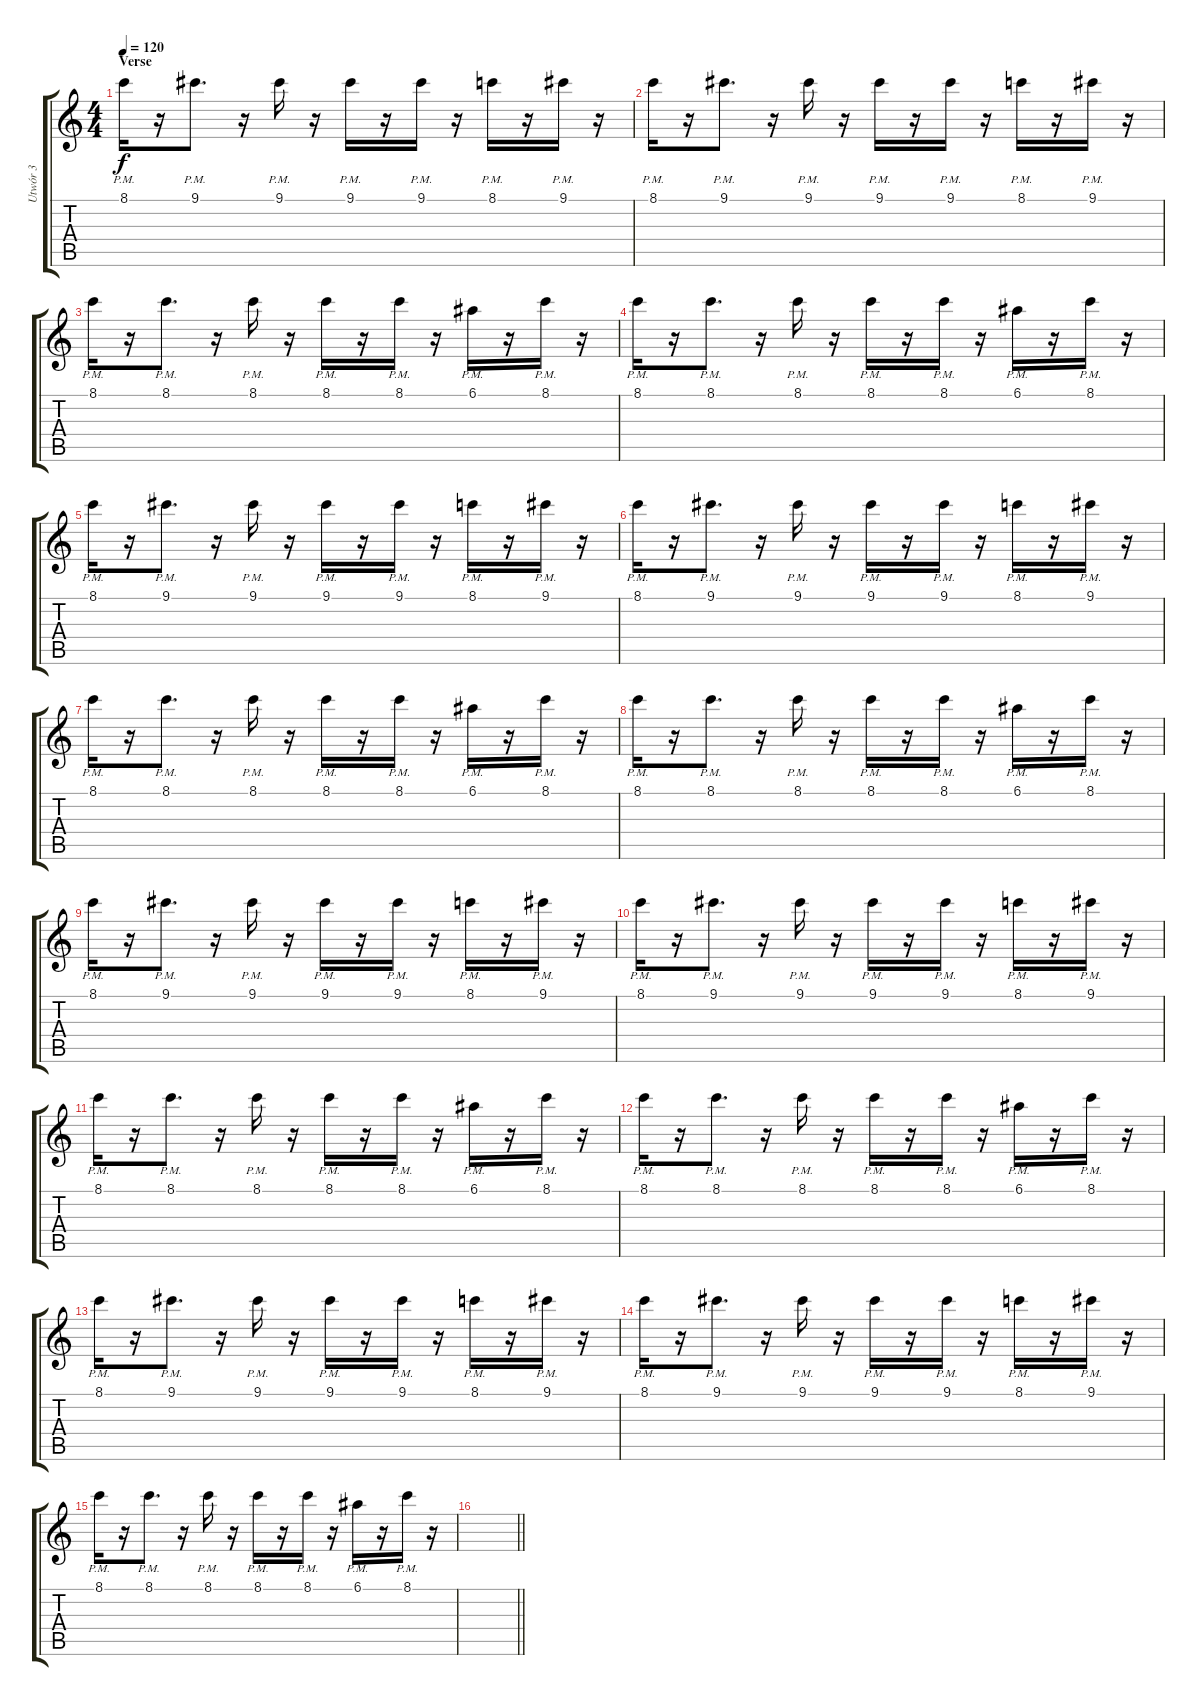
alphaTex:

\track ("Utwór 3" "Utwór 3") {instrument electricguitarclean}
\staff {score tabs}
\tuning (E4 B3 G3 D3 A2 E2) {hide}
\ts (4 4)
\section ("" "Verse")
\tempo 120
\clef g2
\ks c
8.1{pm}.16{dy f} r.16 9.1{pm}.8{d} r.16 9.1{pm}.16 r.16 9.1{pm}.16 r.16 9.1{pm}.16 r.16 8.1{pm}.16 r.16 9.1{pm}.16 r.16 |
8.1{pm}.16 r.16 9.1{pm}.8{d} r.16 9.1{pm}.16 r.16 9.1{pm}.16 r.16 9.1{pm}.16 r.16 8.1{pm}.16 r.16 9.1{pm}.16 r.16 |
8.1{pm}.16 r.16 8.1{pm}.8{d} r.16 8.1{pm}.16 r.16 8.1{pm}.16 r.16 8.1{pm}.16 r.16 6.1{pm}.16 r.16 8.1{pm}.16 r.16 |
8.1{pm}.16 r.16 8.1{pm}.8{d} r.16 8.1{pm}.16 r.16 8.1{pm}.16 r.16 8.1{pm}.16 r.16 6.1{pm}.16 r.16 8.1{pm}.16 r.16 |
8.1{pm}.16 r.16 9.1{pm}.8{d} r.16 9.1{pm}.16 r.16 9.1{pm}.16 r.16 9.1{pm}.16 r.16 8.1{pm}.16 r.16 9.1{pm}.16 r.16 |
8.1{pm}.16 r.16 9.1{pm}.8{d} r.16 9.1{pm}.16 r.16 9.1{pm}.16 r.16 9.1{pm}.16 r.16 8.1{pm}.16 r.16 9.1{pm}.16 r.16 |
8.1{pm}.16 r.16 8.1{pm}.8{d} r.16 8.1{pm}.16 r.16 8.1{pm}.16 r.16 8.1{pm}.16 r.16 6.1{pm}.16 r.16 8.1{pm}.16 r.16 |
8.1{pm}.16 r.16 8.1{pm}.8{d} r.16 8.1{pm}.16 r.16 8.1{pm}.16 r.16 8.1{pm}.16 r.16 6.1{pm}.16 r.16 8.1{pm}.16 r.16 |
8.1{pm}.16 r.16 9.1{pm}.8{d} r.16 9.1{pm}.16 r.16 9.1{pm}.16 r.16 9.1{pm}.16 r.16 8.1{pm}.16 r.16 9.1{pm}.16 r.16 |
8.1{pm}.16 r.16 9.1{pm}.8{d} r.16 9.1{pm}.16 r.16 9.1{pm}.16 r.16 9.1{pm}.16 r.16 8.1{pm}.16 r.16 9.1{pm}.16 r.16 |
8.1{pm}.16 r.16 8.1{pm}.8{d} r.16 8.1{pm}.16 r.16 8.1{pm}.16 r.16 8.1{pm}.16 r.16 6.1{pm}.16 r.16 8.1{pm}.16 r.16 |
8.1{pm}.16 r.16 8.1{pm}.8{d} r.16 8.1{pm}.16 r.16 8.1{pm}.16 r.16 8.1{pm}.16 r.16 6.1{pm}.16 r.16 8.1{pm}.16 r.16 |
8.1{pm}.16 r.16 9.1{pm}.8{d} r.16 9.1{pm}.16 r.16 9.1{pm}.16 r.16 9.1{pm}.16 r.16 8.1{pm}.16 r.16 9.1{pm}.16 r.16 |
8.1{pm}.16 r.16 9.1{pm}.8{d} r.16 9.1{pm}.16 r.16 9.1{pm}.16 r.16 9.1{pm}.16 r.16 8.1{pm}.16 r.16 9.1{pm}.16 r.16 |
8.1{pm}.16 r.16 8.1{pm}.8{d} r.16 8.1{pm}.16 r.16 8.1{pm}.16 r.16 8.1{pm}.16 r.16 6.1{pm}.16 r.16 8.1{pm}.16 r.16 |
\barLineRight lightlight
